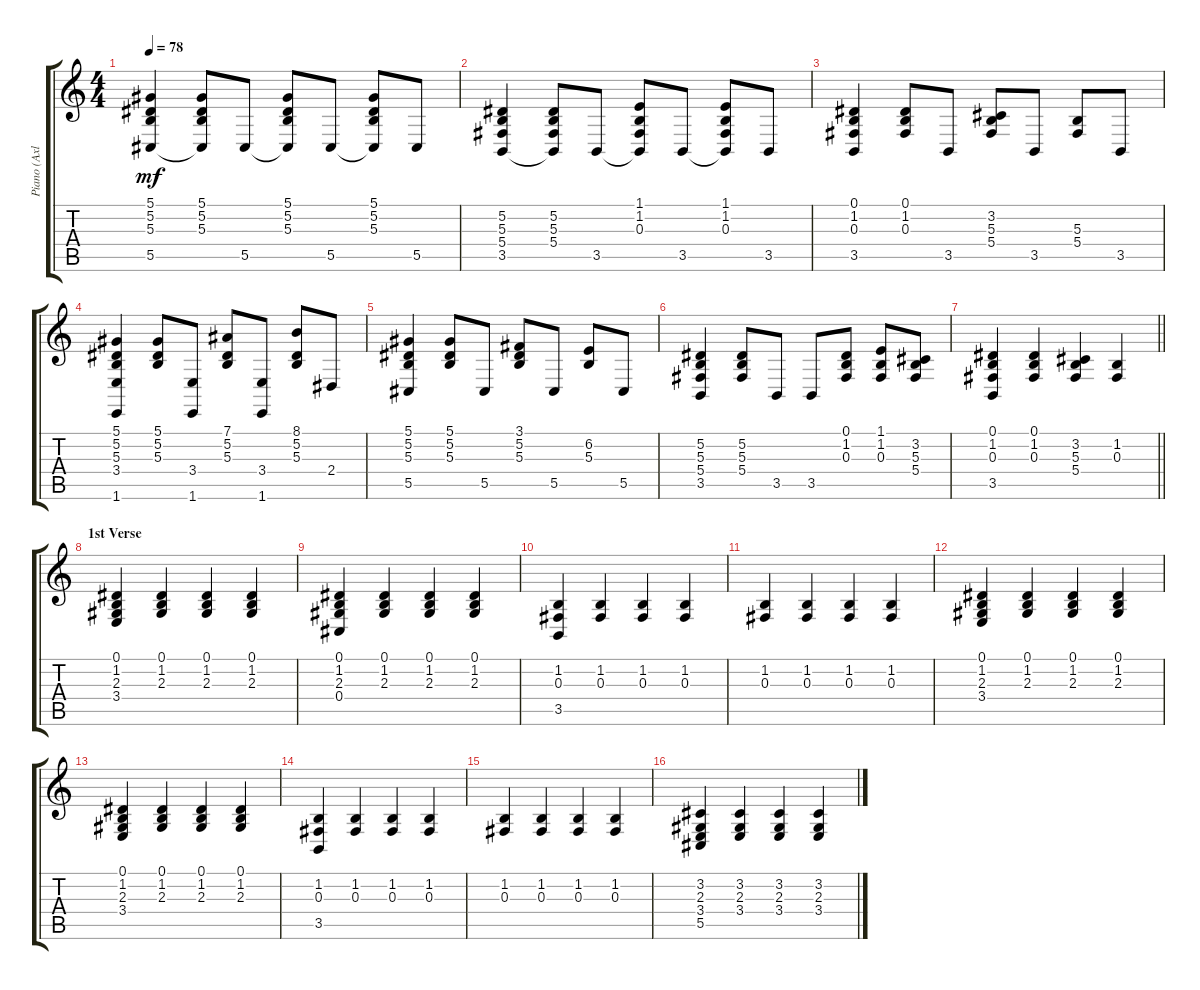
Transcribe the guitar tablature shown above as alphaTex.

\track ("Piano (Axl)" "Piano (Axl") {instrument acousticgrandpiano}
\staff {score tabs}
\tuning (Eb4 Bb3 Gb3 Db3 Ab2 Eb2) {hide}
\ts (4 4)
\tempo 78
\clef g2
\ks c
(5.1 5.2 5.3 5.5).4{dy mf} (5.1 5.2 5.3 5.5{t}).8 5.5.8 (5.1 5.2 5.3 5.5{t}).8 5.5.8 (5.1 5.2 5.3 5.5{t}).8 5.5.8 |
(5.2 5.3 5.4 3.5).4 (5.2 5.3 5.4 3.5{t}).8 3.5.8 (1.1 1.2 0.3 3.5{t}).8 3.5.8 (1.1 1.2 0.3 3.5{t}).8 3.5.8 |
(0.1 1.2 0.3 3.5).4 (0.1 1.2 0.3).8 3.5.8 (3.2 5.3 5.4).8 3.5.8 (5.3 5.4).8 3.5.8 |
(5.1 5.2 5.3 3.4 1.6).4 (5.1 5.2 5.3).8 (3.4 1.6).8 (7.1 5.2 5.3).8 (3.4 1.6).8 (8.1 5.2 5.3).8 2.4.8 |
(5.1 5.2 5.3 5.5).4 (5.1 5.2 5.3).8 5.5.8 (3.1 5.2 5.3).8 5.5.8 (6.2 5.3).8 5.5.8 |
(5.2 5.3 5.4 3.5).4 (5.2 5.3 5.4).8 3.5.8 3.5.8 (0.1 1.2 0.3).8 (1.1 1.2 0.3).8 (3.2 5.3 5.4).8 |
\barLineRight lightlight
(0.1 1.2 0.3 3.5).4 (0.1 1.2 0.3).4 (3.2 5.3 5.4).4 (1.2 0.3).4 |
\section ("" "1st Verse")
(0.1 1.2 2.3 3.4).4 (0.1 1.2 2.3).4 (0.1 1.2 2.3).4 (0.1 1.2 2.3).4 |
(0.1 1.2 2.3 0.4).4 (0.1 1.2 2.3).4 (0.1 1.2 2.3).4 (0.1 1.2 2.3).4 |
(1.2 0.3 3.5).4 (1.2 0.3).4 (1.2 0.3).4 (1.2 0.3).4 |
(1.2 0.3).4 (1.2 0.3).4 (1.2 0.3).4 (1.2 0.3).4 |
(0.1 1.2 2.3 3.4).4 (0.1 1.2 2.3).4 (0.1 1.2 2.3).4 (0.1 1.2 2.3).4 |
(0.1 1.2 2.3 3.4).4 (0.1 1.2 2.3).4 (0.1 1.2 2.3).4 (0.1 1.2 2.3).4 |
(1.2 0.3 3.5).4 (1.2 0.3).4 (1.2 0.3).4 (1.2 0.3).4 |
(1.2 0.3).4 (1.2 0.3).4 (1.2 0.3).4 (1.2 0.3).4 |
(3.2 2.3 3.4 5.5).4 (3.2 2.3 3.4).4 (3.2 2.3 3.4).4 (3.2 2.3 3.4).4
